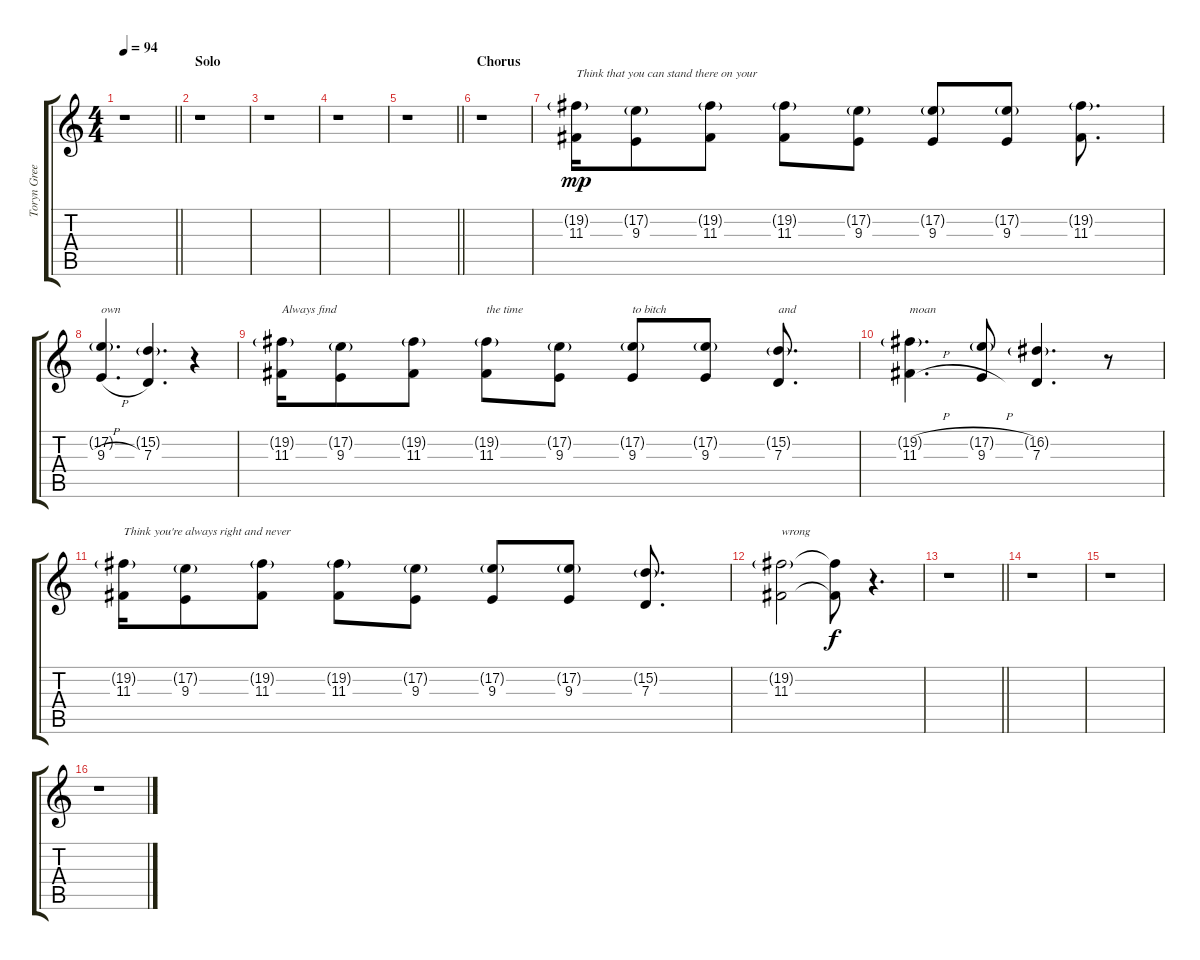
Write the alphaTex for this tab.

\track ("Toryn Green (Vocals)" "Toryn Gree") {instrument violin}
\staff {score tabs}
\tuning (E4 B3 G3 D3 A2 D2) {hide}
\ts (4 4)
\tempo 94
\clef g2
\barLineRight lightlight
\ks c
r.1{dy f} |
\section ("" "Solo")
r.1 |
r.1 |
r.1 |
\barLineRight lightlight
r.1 |
\section ("" "Chorus")
r.1 |
(19.2{g} 11.3).16{txt "Think that you can stand there on your" dy mp} (17.2{g} 9.3).8 (19.2{g} 11.3).8 (19.2{g} 11.3).8 (17.2{g} 9.3).8 (17.2{g} 9.3).8 (17.2{g} 9.3).8 (19.2{g} 11.3).8{d} |
(17.2{g} 9.3{h}).4{d txt "own"} (15.2{g} 7.3).4{d} r.4 |
(19.2{g} 11.3).16{txt "Always find"} (17.2{g} 9.3).8 (19.2{g} 11.3).8 (19.2{g} 11.3).8{txt "the time"} (17.2{g} 9.3).8 (17.2{g} 9.3).8{txt "to bitch"} (17.2{g} 9.3).8 (15.2{g} 7.3).8{d txt "and"} |
(19.2{h g} 11.3{h}).4{d txt "moan"} (17.2{h g} 9.3{h}).8 (16.2{g} 7.3).4{d} r.8 |
(19.2{g} 11.3).16{txt "Think you're always right and never"} (17.2{g} 9.3).8 (19.2{g} 11.3).8 (19.2{g} 11.3).8 (17.2{g} 9.3).8 (17.2{g} 9.3).8 (17.2{g} 9.3).8 (15.2{g} 7.3).8{d} |
(19.2{g} 11.3).2{txt "wrong"} (19.2{t} 11.3{t}).8{dy f} r.4{d} |
\barLineRight lightlight
r.1 |
r.1 |
r.1 |
r.1
